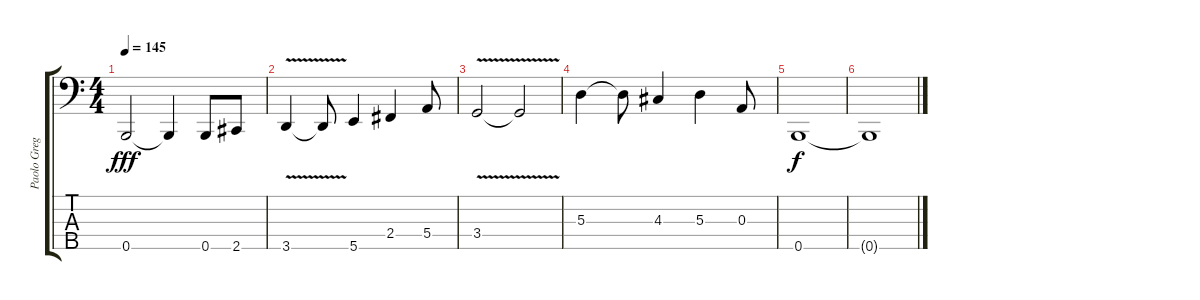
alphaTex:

\track ("Paolo Gregoletto" "Paolo Greg") {instrument electricbassfinger bank 1}
\staff {score tabs}
\tuning (G2 D2 A1 E1 B0) {hide}
\ts (4 4)
\tempo 145
\clef f4
\ks c
0.5.2{dy fff} 0.5{t}.4 0.5.8 2.5.8 |
3.5{v}.4 3.5{t}.8 5.5.4 2.4.4 5.4.8 |
3.4{v}.2 3.4{t}.2 |
5.3.4 5.3{t}.8 4.3.4 5.3.4 0.3.8 |
0.5.1{dy f} |
0.5{t}.1
